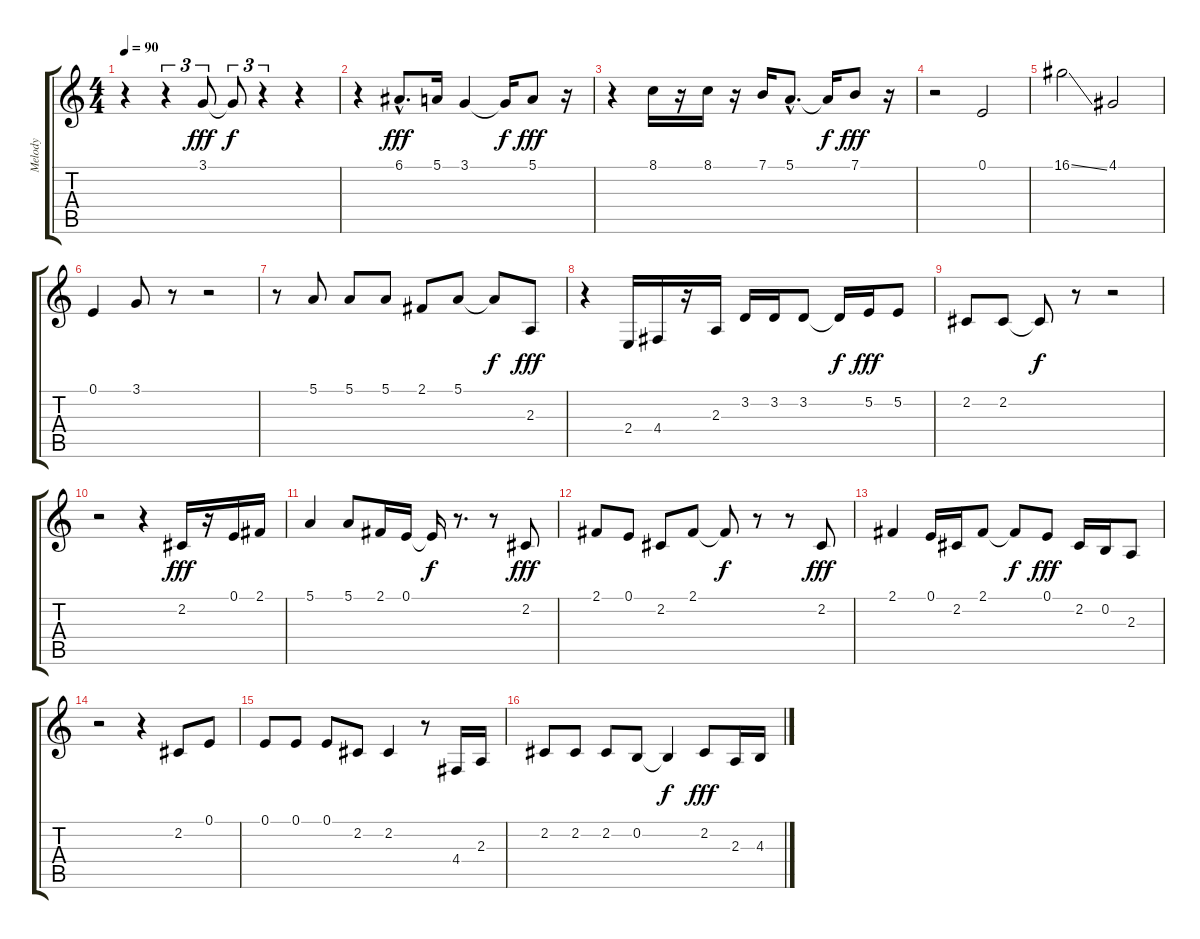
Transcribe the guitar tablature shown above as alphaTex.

\track ("Melody" "Melody") {instrument lead6voice}
\staff {score tabs}
\tuning (E4 B3 G3 D3 A2 E2) {hide}
\ts (4 4)
\tempo 90
\clef g2
\ks c
r.4{dy fff} r.4{tu (3 2)} 3.1.8{tu (3 2)} 3.1{t}.8{tu (3 2) dy f} r.4{tu (3 2)} r.4 |
r.4 6.1{hac}.8{d dy fff} 5.1.16 3.1.4 3.1{t}.16{dy f} 5.1.8{dy fff} r.16 |
r.4 8.1.16 r.16 8.1.16 r.16 7.1.16 5.1{hac}.8{d} 5.1{t}.16{dy f} 7.1.8{dy fff} r.16 |
r.2 0.1.2 |
16.1{ss}.2 4.1.2 |
0.1.4 3.1.8 r.8 r.2 |
r.8 5.1.8 5.1.8 5.1.8 2.1.8 5.1.8 5.1{t}.8{dy f} 2.3.8{dy fff} |
r.4 2.4.16 4.4.16 r.16 2.3.16 3.2.16 3.2.16 3.2.8 3.2{t}.16{dy f} 5.2.16{dy fff} 5.2.8 |
2.2.8 2.2.8 2.2{t}.8{dy f} r.8 r.2 |
r.2 r.4 2.2.16{dy fff} r.16 0.1.16 2.1.16 |
5.1.4 5.1.8 2.1.16 0.1.16 0.1{t}.16{dy f} r.8{d} r.8 2.2.8{dy fff} |
2.1.8 0.1.8 2.2.8 2.1.8 2.1{t}.8{dy f} r.8 r.8 2.2.8{dy fff} |
2.1.4 0.1.16 2.2.16 2.1.8 2.1{t}.8{dy f} 0.1.8{dy fff} 2.2.16 0.2.16 2.3.8 |
r.2 r.4 2.2.8 0.1.8 |
0.1.8 0.1.8 0.1.8 2.2.8 2.2.4 r.8 4.4.16 2.3.16 |
2.2.8 2.2.8 2.2.8 0.2.8 0.2{t}.4{dy f} 2.2.8{dy fff} 2.3.16 4.3.16
